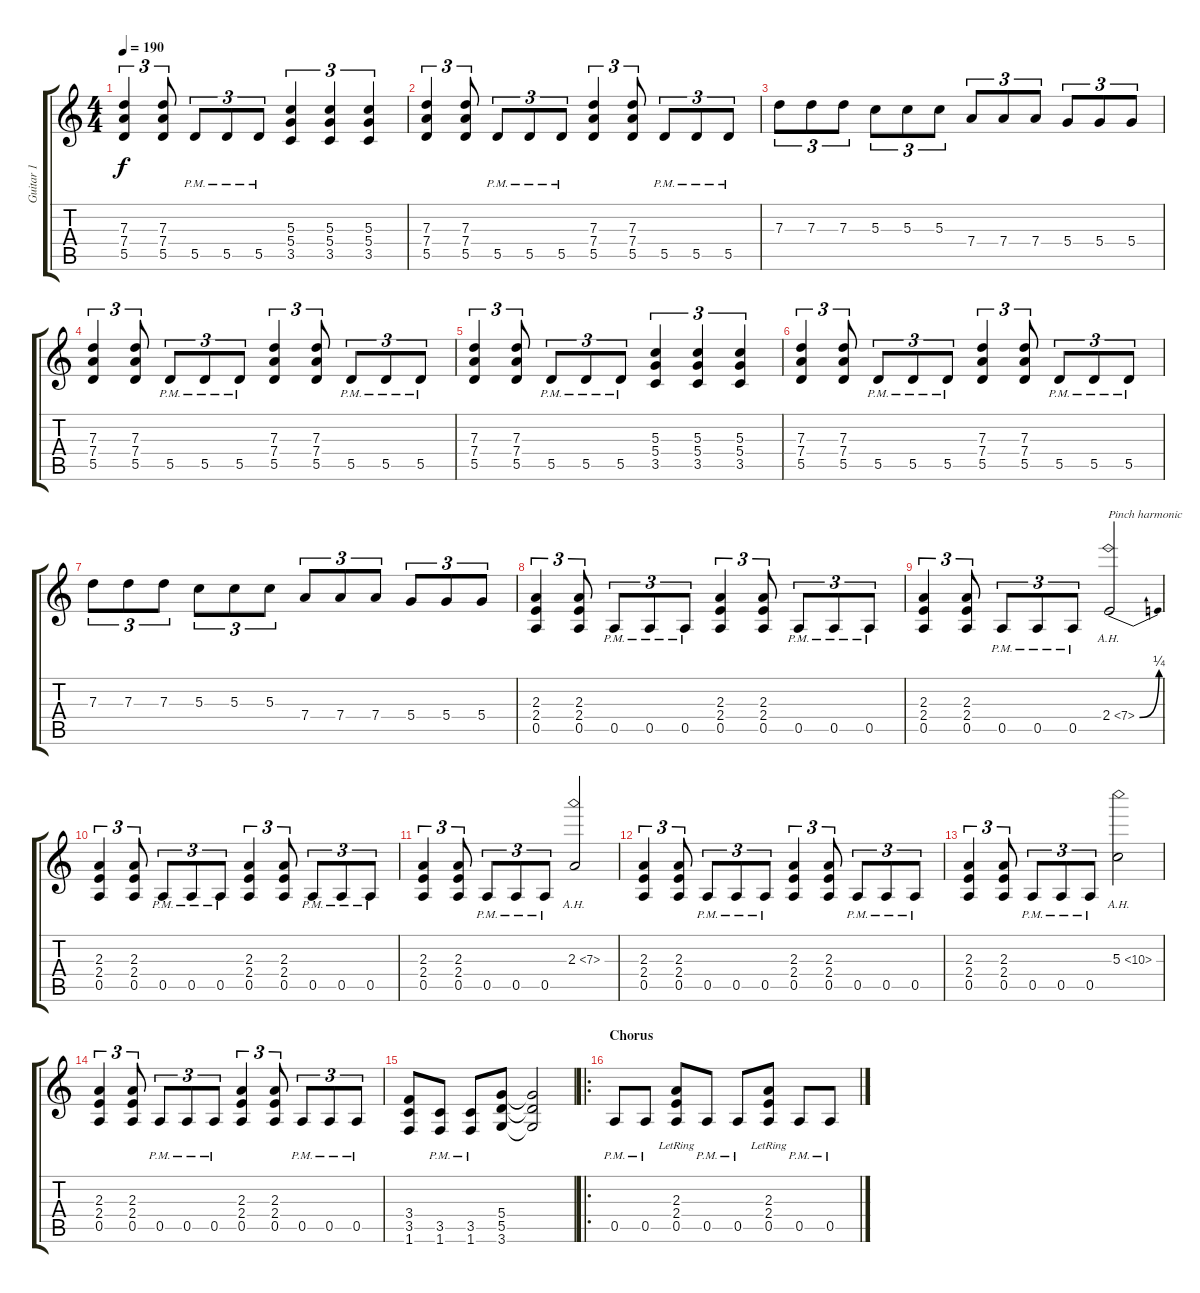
\track ("Guitar 1" "Guitar 1") {instrument distortionguitar}
\staff {score tabs}
\tuning (E4 B3 G3 D3 A2 E2) {hide}
\ts (4 4)
\tempo 190
\clef g2
\ks c
(7.3 7.4 5.5).4{tu (3 2) dy f} (7.3 7.4 5.5).8{tu (3 2)} 5.5{pm}.8{tu (3 2)} 5.5{pm}.8{tu (3 2)} 5.5{pm}.8{tu (3 2)} (5.3 5.4 3.5).4{tu (3 2)} (5.3 5.4 3.5).4{tu (3 2)} (5.3 5.4 3.5).4{tu (3 2)} |
(7.3 7.4 5.5).4{tu (3 2)} (7.3 7.4 5.5).8{tu (3 2)} 5.5{pm}.8{tu (3 2)} 5.5{pm}.8{tu (3 2)} 5.5{pm}.8{tu (3 2)} (7.3 7.4 5.5).4{tu (3 2)} (7.3 7.4 5.5).8{tu (3 2)} 5.5{pm}.8{tu (3 2)} 5.5{pm}.8{tu (3 2)} 5.5{pm}.8{tu (3 2)} |
7.3.8{tu (3 2)} 7.3.8{tu (3 2)} 7.3.8{tu (3 2)} 5.3.8{tu (3 2)} 5.3.8{tu (3 2)} 5.3.8{tu (3 2)} 7.4.8{tu (3 2)} 7.4.8{tu (3 2)} 7.4.8{tu (3 2)} 5.4.8{tu (3 2)} 5.4.8{tu (3 2)} 5.4.8{tu (3 2)} |
(7.3 7.4 5.5).4{tu (3 2)} (7.3 7.4 5.5).8{tu (3 2)} 5.5{pm}.8{tu (3 2)} 5.5{pm}.8{tu (3 2)} 5.5{pm}.8{tu (3 2)} (7.3 7.4 5.5).4{tu (3 2)} (7.3 7.4 5.5).8{tu (3 2)} 5.5{pm}.8{tu (3 2)} 5.5{pm}.8{tu (3 2)} 5.5{pm}.8{tu (3 2)} |
(7.3 7.4 5.5).4{tu (3 2)} (7.3 7.4 5.5).8{tu (3 2)} 5.5{pm}.8{tu (3 2)} 5.5{pm}.8{tu (3 2)} 5.5{pm}.8{tu (3 2)} (5.3 5.4 3.5).4{tu (3 2)} (5.3 5.4 3.5).4{tu (3 2)} (5.3 5.4 3.5).4{tu (3 2)} |
(7.3 7.4 5.5).4{tu (3 2)} (7.3 7.4 5.5).8{tu (3 2)} 5.5{pm}.8{tu (3 2)} 5.5{pm}.8{tu (3 2)} 5.5{pm}.8{tu (3 2)} (7.3 7.4 5.5).4{tu (3 2)} (7.3 7.4 5.5).8{tu (3 2)} 5.5{pm}.8{tu (3 2)} 5.5{pm}.8{tu (3 2)} 5.5{pm}.8{tu (3 2)} |
7.3.8{tu (3 2)} 7.3.8{tu (3 2)} 7.3.8{tu (3 2)} 5.3.8{tu (3 2)} 5.3.8{tu (3 2)} 5.3.8{tu (3 2)} 7.4.8{tu (3 2)} 7.4.8{tu (3 2)} 7.4.8{tu (3 2)} 5.4.8{tu (3 2)} 5.4.8{tu (3 2)} 5.4.8{tu (3 2)} |
(2.3 2.4 0.5).4{tu (3 2)} (2.3 2.4 0.5).8{tu (3 2)} 0.5{pm}.8{tu (3 2)} 0.5{pm}.8{tu (3 2)} 0.5{pm}.8{tu (3 2)} (2.3 2.4 0.5).4{tu (3 2)} (2.3 2.4 0.5).8{tu (3 2)} 0.5{pm}.8{tu (3 2)} 0.5{pm}.8{tu (3 2)} 0.5{pm}.8{tu (3 2)} |
(2.3 2.4 0.5).4{tu (3 2)} (2.3 2.4 0.5).8{tu (3 2)} 0.5{pm}.8{tu (3 2)} 0.5{pm}.8{tu (3 2)} 0.5{pm}.8{tu (3 2)} 2.4{be (bend 0 0 60 1) ah 5}.2{txt "Pinch harmonic"} |
(2.3 2.4 0.5).4{tu (3 2)} (2.3 2.4 0.5).8{tu (3 2)} 0.5{pm}.8{tu (3 2)} 0.5{pm}.8{tu (3 2)} 0.5{pm}.8{tu (3 2)} (2.3 2.4 0.5).4{tu (3 2)} (2.3 2.4 0.5).8{tu (3 2)} 0.5{pm}.8{tu (3 2)} 0.5{pm}.8{tu (3 2)} 0.5{pm}.8{tu (3 2)} |
(2.3 2.4 0.5).4{tu (3 2)} (2.3 2.4 0.5).8{tu (3 2)} 0.5{pm}.8{tu (3 2)} 0.5{pm}.8{tu (3 2)} 0.5{pm}.8{tu (3 2)} 2.3{ah 5}.2 |
(2.3 2.4 0.5).4{tu (3 2)} (2.3 2.4 0.5).8{tu (3 2)} 0.5{pm}.8{tu (3 2)} 0.5{pm}.8{tu (3 2)} 0.5{pm}.8{tu (3 2)} (2.3 2.4 0.5).4{tu (3 2)} (2.3 2.4 0.5).8{tu (3 2)} 0.5{pm}.8{tu (3 2)} 0.5{pm}.8{tu (3 2)} 0.5{pm}.8{tu (3 2)} |
(2.3 2.4 0.5).4{tu (3 2)} (2.3 2.4 0.5).8{tu (3 2)} 0.5{pm}.8{tu (3 2)} 0.5{pm}.8{tu (3 2)} 0.5{pm}.8{tu (3 2)} 5.3{ah 5}.2 |
(2.3 2.4 0.5).4{tu (3 2)} (2.3 2.4 0.5).8{tu (3 2)} 0.5{pm}.8{tu (3 2)} 0.5{pm}.8{tu (3 2)} 0.5{pm}.8{tu (3 2)} (2.3 2.4 0.5).4{tu (3 2)} (2.3 2.4 0.5).8{tu (3 2)} 0.5{pm}.8{tu (3 2)} 0.5{pm}.8{tu (3 2)} 0.5{pm}.8{tu (3 2)} |
(3.4 3.5 1.6).8 (3.5{pm} 1.6{pm}).8 (3.5{pm} 1.6{pm}).8 (5.4 5.5 3.6).8 (5.4{t} 5.5{t} 3.6{t}).2 |
\ro
\section ("" "Chorus")
0.5{pm}.8 0.5{pm}.8 (2.3{lr} 2.4{lr} 0.5).8 0.5{pm}.8 0.5{pm}.8 (2.3{lr} 2.4{lr} 0.5).8 0.5{pm}.8 0.5{pm}.8
